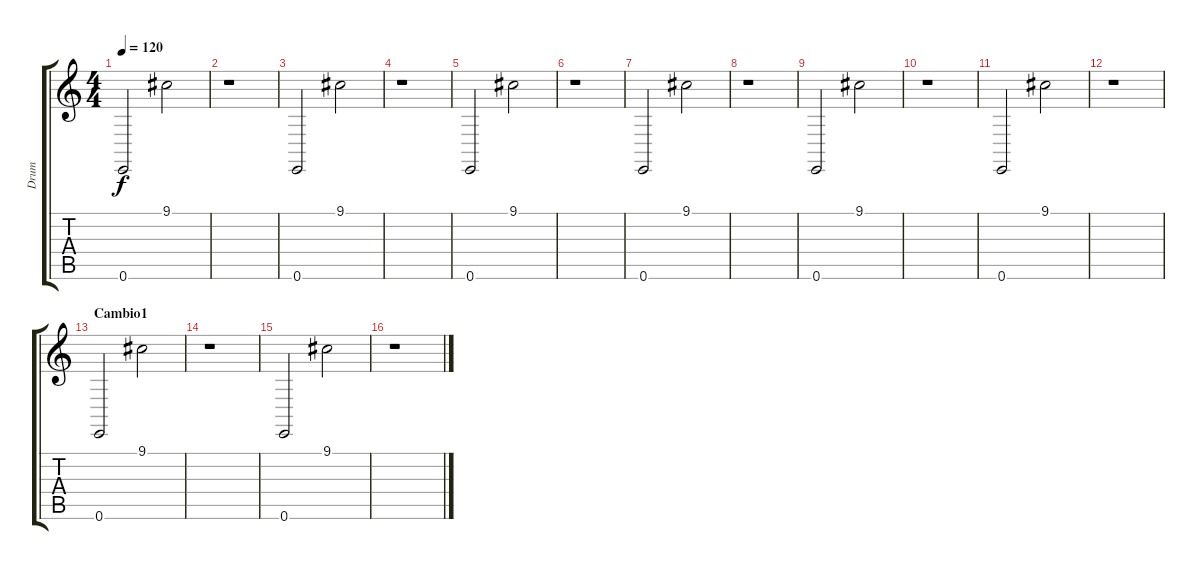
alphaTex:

\track ("Drum" "Drum") {instrument synthdrum}
\staff {score tabs}
\tuning (E4 B3 G3 D3 A2 E2) {hide}
\ts (4 4)
\tempo 120
\clef g2
\ks c
0.6.2{dy f} 9.1.2 |
r.1 |
0.6.2 9.1.2 |
r.1 |
0.6.2 9.1.2 |
r.1 |
0.6.2 9.1.2 |
r.1 |
0.6.2 9.1.2 |
r.1 |
0.6.2 9.1.2 |
r.1 |
\section ("" "Cambio1")
0.6.2 9.1.2 |
r.1 |
0.6.2 9.1.2 |
r.1
